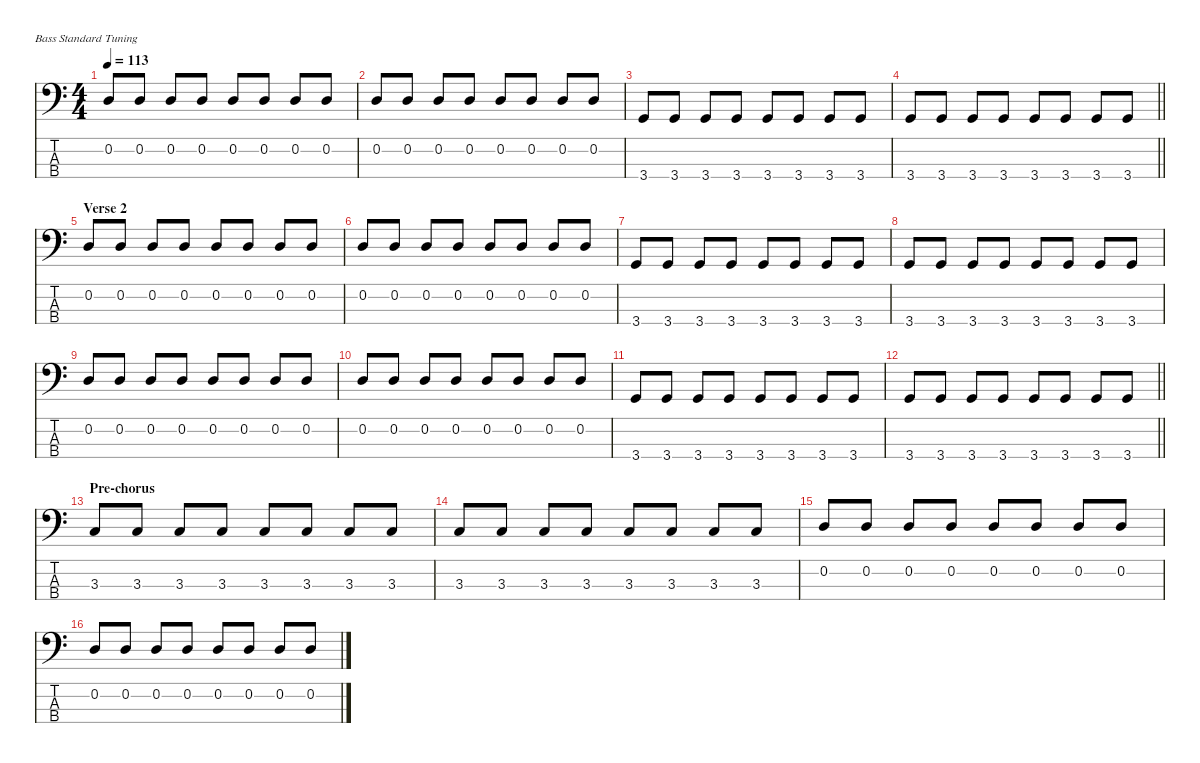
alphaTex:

\defaultSystemsLayout 4
\hideDynamics
\bracketExtendMode nobrackets
\singleTrackTrackNamePolicy hidden
\multiTrackTrackNamePolicy hidden
\firstSystemTrackNameMode fullname
\firstSystemTrackNameOrientation horizontal
\otherSystemsTrackNameOrientation horizontal
\track ("Bass-og" "el.bs.") {instrument electricbassfinger}
\staff {score tabs}
\tuning (G2 D2 A1 E1)
\ts (4 4)
\tempo 113
\clef f4
\ks c
0.2.8{dy ff beam Up} 0.2.8{beam Up} 0.2.8{dy f beam Up} 0.2.8{dy ff beam Up} 0.2.8{beam Up} 0.2.8{beam Up} 0.2.8{dy f beam Up} 0.2.8{dy ff beam Up} |
0.2.8{dy f beam Up} 0.2.8{dy ff beam Up} 0.2.8{dy f beam Up} 0.2.8{dy ff beam Up} 0.2.8{beam Up} 0.2.8{beam Up} 0.2.8{beam Up} 0.2.8{beam Up} |
3.4.8{beam Up} 3.4.8{beam Up} 3.4.8{dy f beam Up} 3.4.8{dy ff beam Up} 3.4.8{beam Up} 3.4.8{beam Up} 3.4.8{beam Up} 3.4.8{dy f beam Up} |
\barLineRight lightlight
3.4.8{beam Up} 3.4.8{dy ff beam Up} 3.4.8{dy f beam Up} 3.4.8{dy ff beam Up} 3.4.8{beam Up} 3.4.8{beam Up} 3.4.8{beam Up} 3.4.8{beam Up} |
\section ("" "Verse 2")
0.2.8{beam Up} 0.2.8{beam Up} 0.2.8{dy f beam Up} 0.2.8{dy ff beam Up} 0.2.8{beam Up} 0.2.8{beam Up} 0.2.8{dy f beam Up} 0.2.8{dy ff beam Up} |
0.2.8{dy f beam Up} 0.2.8{dy ff beam Up} 0.2.8{dy f beam Up} 0.2.8{dy ff beam Up} 0.2.8{beam Up} 0.2.8{beam Up} 0.2.8{beam Up} 0.2.8{beam Up} |
3.4.8{beam Up} 3.4.8{beam Up} 3.4.8{dy f beam Up} 3.4.8{dy ff beam Up} 3.4.8{beam Up} 3.4.8{beam Up} 3.4.8{beam Up} 3.4.8{dy f beam Up} |
3.4.8{beam Up} 3.4.8{dy ff beam Up} 3.4.8{dy f beam Up} 3.4.8{dy ff beam Up} 3.4.8{beam Up} 3.4.8{beam Up} 3.4.8{beam Up} 3.4.8{beam Up} |
0.2.8{beam Up} 0.2.8{beam Up} 0.2.8{dy f beam Up} 0.2.8{dy ff beam Up} 0.2.8{beam Up} 0.2.8{beam Up} 0.2.8{dy f beam Up} 0.2.8{dy ff beam Up} |
0.2.8{dy f beam Up} 0.2.8{dy ff beam Up} 0.2.8{dy f beam Up} 0.2.8{dy ff beam Up} 0.2.8{beam Up} 0.2.8{beam Up} 0.2.8{beam Up} 0.2.8{beam Up} |
3.4.8{beam Up} 3.4.8{beam Up} 3.4.8{dy f beam Up} 3.4.8{dy ff beam Up} 3.4.8{beam Up} 3.4.8{beam Up} 3.4.8{beam Up} 3.4.8{dy f beam Up} |
\barLineRight lightlight
3.4.8{beam Up} 3.4.8{dy ff beam Up} 3.4.8{dy f beam Up} 3.4.8{dy ff beam Up} 3.4.8{beam Up} 3.4.8{beam Up} 3.4.8{beam Up} 3.4.8{beam Up} |
\section ("" "Pre-chorus")
3.3.8{beam Up} 3.3.8{beam Up} 3.3.8{dy f beam Up} 3.3.8{dy ff beam Up} 3.3.8{beam Up} 3.3.8{beam Up} 3.3.8{dy f beam Up} 3.3.8{dy ff beam Up} |
3.3.8{dy f beam Up} 3.3.8{dy ff beam Up} 3.3.8{dy f beam Up} 3.3.8{dy ff beam Up} 3.3.8{beam Up} 3.3.8{beam Up} 3.3.8{beam Up} 3.3.8{beam Up} |
0.2.8{beam Up} 0.2.8{beam Up} 0.2.8{dy f beam Up} 0.2.8{dy ff beam Up} 0.2.8{beam Up} 0.2.8{beam Up} 0.2.8{beam Up} 0.2.8{dy f beam Up} |
0.2.8{beam Up} 0.2.8{dy ff beam Up} 0.2.8{dy f beam Up} 0.2.8{dy ff beam Up} 0.2.8{beam Up} 0.2.8{beam Up} 0.2.8{beam Up} 0.2.8{beam Up}
